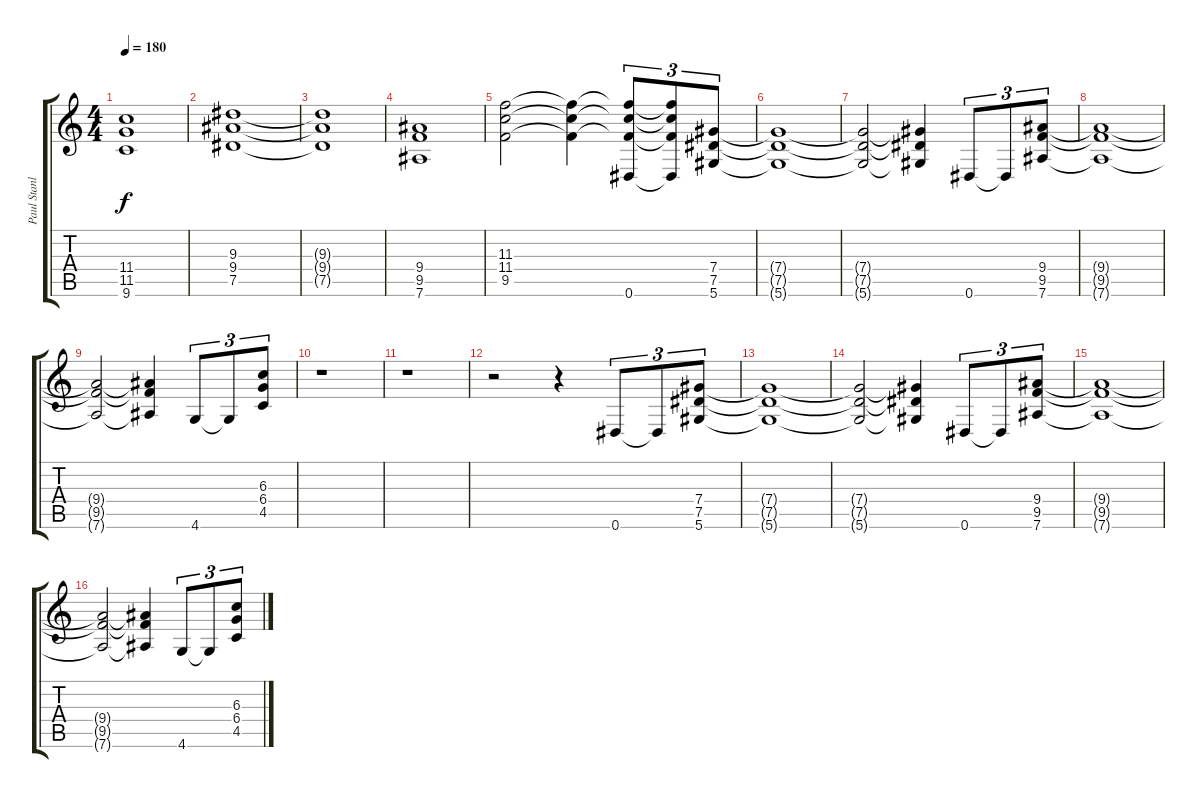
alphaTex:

\track ("Paul Stanley" "Paul Stanl") {instrument distortionguitar}
\staff {score tabs}
\tuning (Eb4 Bb3 Gb3 Db3 Ab2 Eb2) {hide}
\ts (4 4)
\tempo 180
\clef g2
\ks c
(11.4{t} 11.5{t} 9.6{t}).1{dy f} |
(9.3 9.4 7.5).1 |
(9.3{t} 9.4{t} 7.5{t}).1 |
(9.4 9.5 7.6).1 |
(11.3 11.4 9.5).2 (11.3{t} 11.4{t} 9.5{t}).4 (11.3{t} 11.4{t} 9.5{t} 0.6).8{tu (3 2)} (11.3{t} 11.4{t} 9.5{t} 0.6{t}).8{tu (3 2)} (7.4 7.5 5.6).8{tu (3 2)} |
(7.4{t} 7.5{t} 5.6{t}).1 |
(7.4{t} 7.5{t} 5.6{t}).2 (7.4{t} 7.5{t} 5.6{t}).4 0.6.8{tu (3 2)} 0.6{t}.8{tu (3 2)} (9.4 9.5 7.6).8{tu (3 2)} |
(9.4{t} 9.5{t} 7.6{t}).1 |
(9.4{t} 9.5{t} 7.6{t}).2 (9.4{t} 9.5{t} 7.6{t}).4 4.6.8{tu (3 2)} 4.6{t}.8{tu (3 2)} (6.3 6.4 4.5).8{tu (3 2)} |
r.1 |
r.1 |
r.2 r.4 0.6.8{tu (3 2)} 0.6{t}.8{tu (3 2)} (7.4 7.5 5.6).8{tu (3 2)} |
(7.4{t} 7.5{t} 5.6{t}).1 |
(7.4{t} 7.5{t} 5.6{t}).2 (7.4{t} 7.5{t} 5.6{t}).4 0.6.8{tu (3 2)} 0.6{t}.8{tu (3 2)} (9.4 9.5 7.6).8{tu (3 2)} |
(9.4{t} 9.5{t} 7.6{t}).1 |
(9.4{t} 9.5{t} 7.6{t}).2 (9.4{t} 9.5{t} 7.6{t}).4 4.6.8{tu (3 2)} 4.6{t}.8{tu (3 2)} (6.3 6.4 4.5).8{tu (3 2)}
